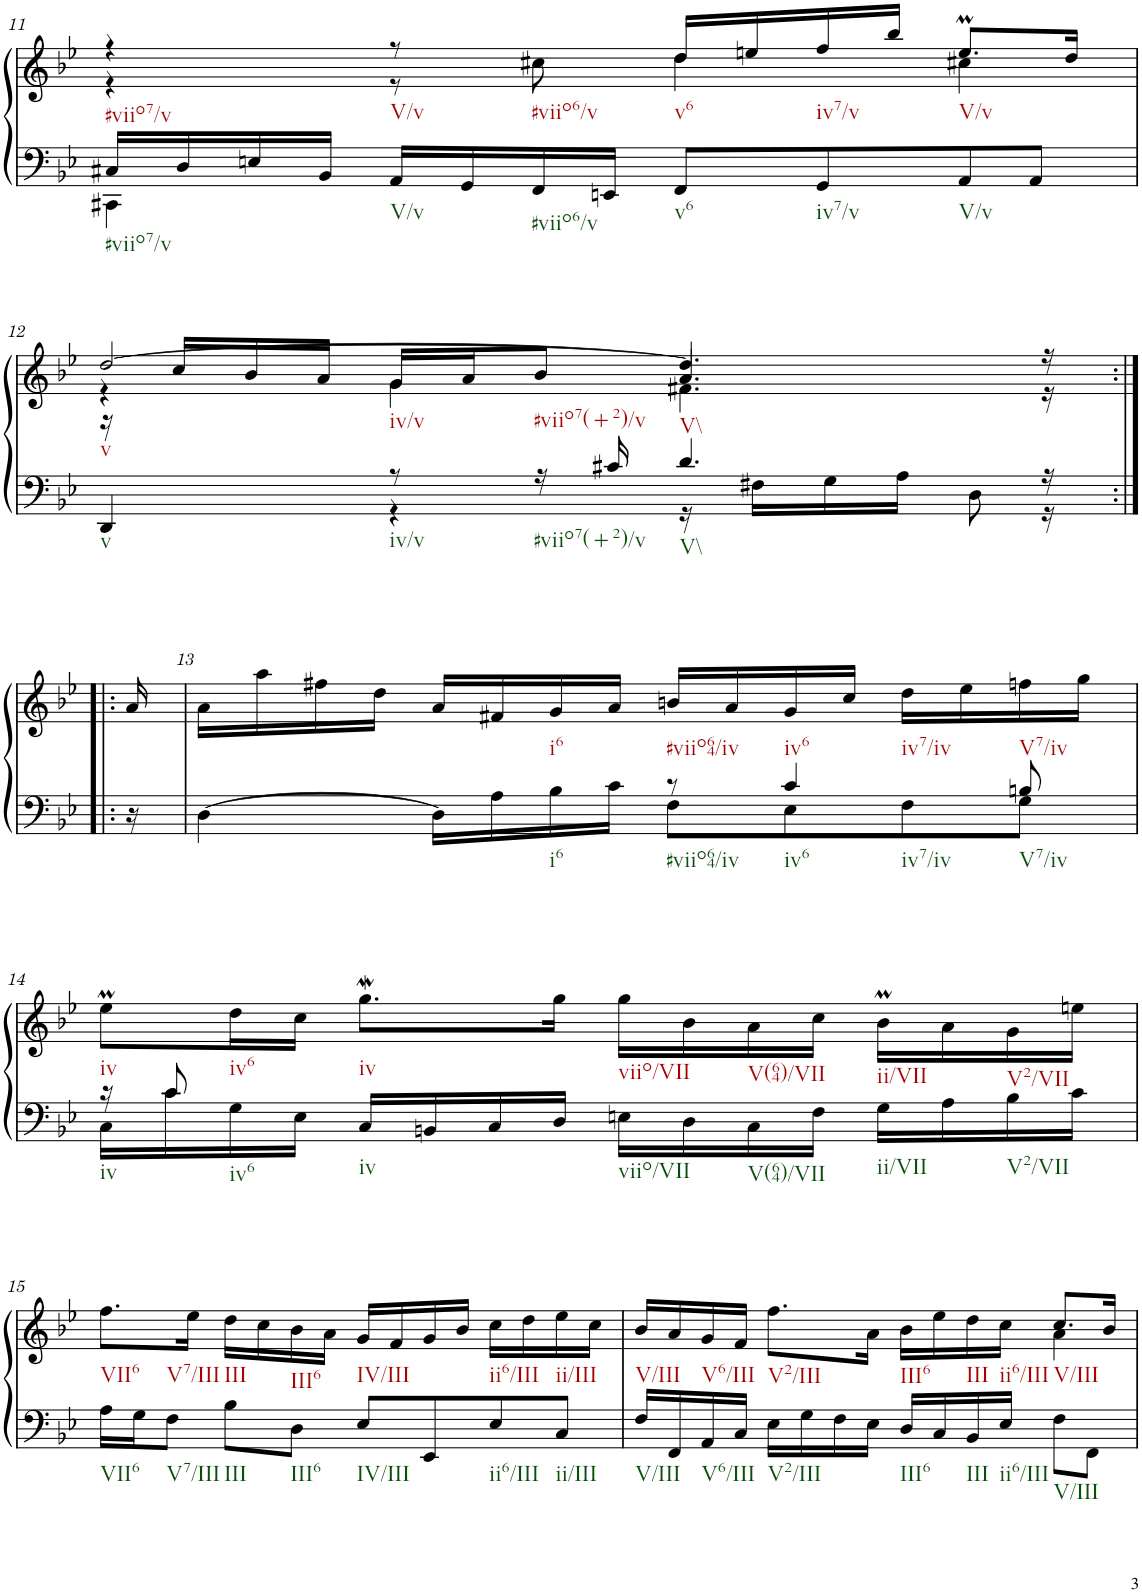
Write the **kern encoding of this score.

**kern	**kern
*part1	*part1
*staff2	*staff1
*I"unbenannt1	*
!!LO:PB:g=z
*clefF4	*clefG2
*k[b-e-]	*k[b-e-]
*M4/4	*M4/4
=11	=11
*^	*^
16C#X/LL	4CC#X\	4r	4r
16D/	.	.	.
16En/	.	.	.
16BB-/JJ	.	.	.
16AA/LL	2.ryy	8r	8r
16GG/	.	.	.
16FF/	.	8cc#X\	8ryy
16EEn/JJ	.	.	.
8FF/L	.	16dd/LL	4dd\
.	.	16een/	.
8GG/	.	16ff/	.
.	.	16bb-/JJ	.
8AA/	.	8.eem/L	4cc#X\
8AA/J	.	.	.
.	.	16dd/Jk	.
!!LO:LB:g=z
=12	=12	=12	=12
*	*	*	*^
4DD/	4ryy	[2dd/	4r	16r
.	.	.	.	16cc/LL
.	.	.	.	16b-/
.	.	.	.	16a/JJ
8r	4r	.	4g\	16g/LL
.	.	.	.	16a/J
16r	.	.	.	8b-/J
16c#X/	.	.	.	.
4.d/	16r	4.dd/]	4.f#X\	4.a/
.	16F#X\LL	.	.	.
.	16G\	.	.	.
.	16A\JJ	.	.	.
.	8D\	.	.	.
16r	16r	16r	16r	16ryy
*v	*v	*	*	*
*	*v	*v	*v
!!LO:LB:g=z
=12X1:|!|:	=12X1:|!|:
16r	16a/
=13	=13
*^	*
[4D\	2ryy	16a\LL
.	.	16aa\
.	.	16ff#X\
.	.	16dd\JJ
16D\LL]	.	16a/LL
16A\	.	16f#X/
16B-\	.	16g/
16c\JJ	.	16a/JJ
8r	8F\L	16bn/LL
.	.	16a/
4c/	8E-\	16g/
.	.	16cc/JJ
.	8F\	16dd\LL
.	.	16ee-\
8Bn/	8G\J	16ffn\
.	.	16gg\JJ
!!LO:LB:g=z
=14	=14	=14
16r	16C\LL	8ee-M\L
8c/	16c\	.
.	16G\	16dd\L
16ryy	16E-\JJ	16cc\JJ
16C/LL	2.ryy	8.ggW\L
16BBn/	.	.
16C/	.	.
16D/JJ	.	16gg\Jk
16En\LL	.	16gg\LL
16D\	.	16b-\
16C\	.	16a\
16F\JJ	.	16cc\JJ
16G\LL	.	16b-M\LL
16A\	.	16a\
16B-\	.	16g\
16c\JJ	.	16een\JJ
*v	*v	*
!!LO:LB:g=z
=15	=15
16A\LL	8.ff\L
16G\J	.
8F\J	.
.	16ee-\Jk
8B-\L	16dd\LL
.	16cc\
8D\J	16b-\
.	16a\JJ
8E-/L	16g/LL
.	16f/
8EE-/	16g/
.	16b-/JJ
8E-/	16cc\LL
.	16dd\
8C/J	16ee-\
.	16cc\JJ
=16	=16
*	*^
16F/LL	16b-/LL	2.ryy
16FF/	16a/	.
16AA/	16g/	.
16C/JJ	16f/JJ	.
16E-\LL	8.ff\L	.
16G\	.	.
16F\	.	.
16E-\JJ	16a\Jk	.
16D/LL	16b-\LL	.
16C/	16ee-\	.
16BB-/	16dd\	.
16E-/JJ	16cc\JJ	.
8F\L	8.cc/L	4a\
8FF\J	.	.
.	16b-/Jk	.
*	*v	*v
=	=
*-	*-
